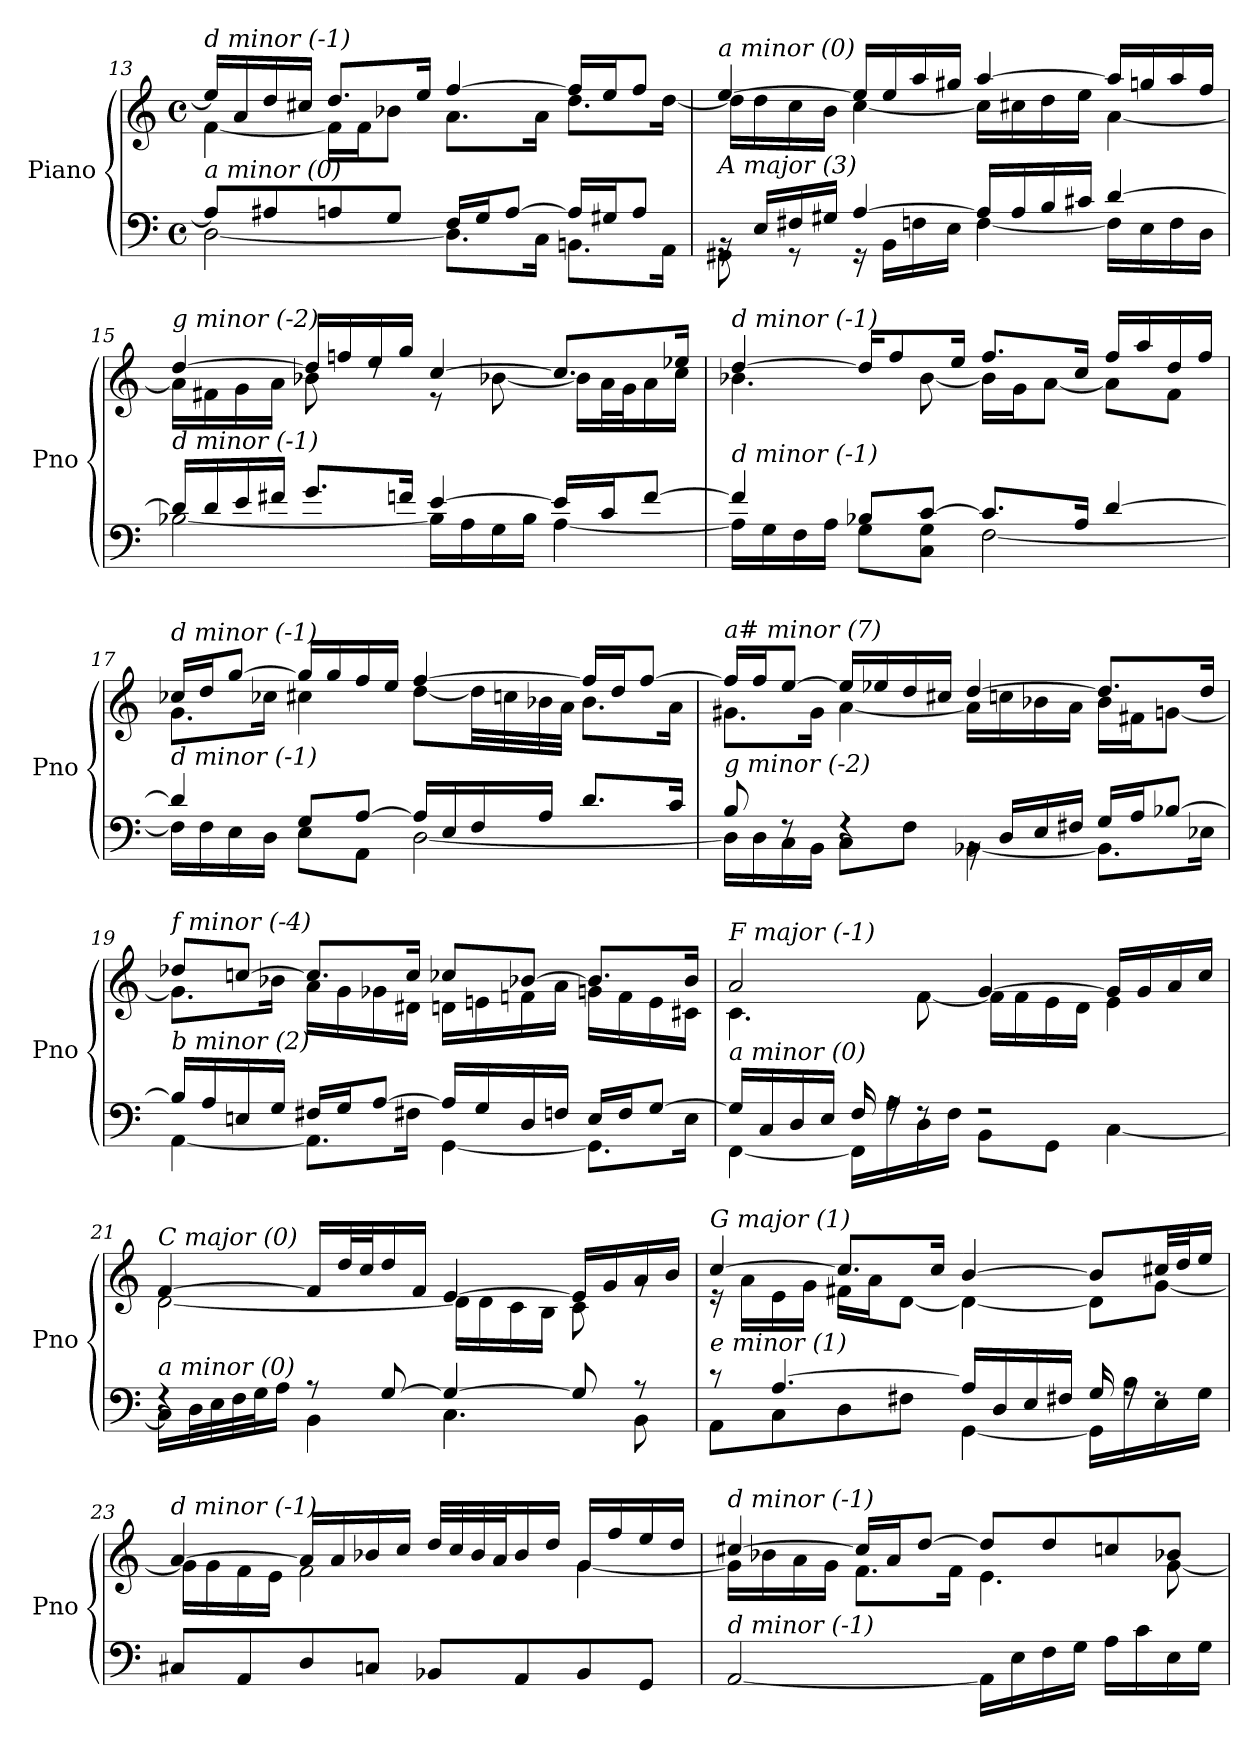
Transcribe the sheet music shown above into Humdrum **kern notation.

**kern	**kern
*part1	*part1
*staff2	*staff1
*I"Piano	*
*I'Pno	*
*clefF4	*clefG2
*k[]	*k[]
*M4/4	*M4/4
*met(c)	*met(c)
=13	=13
*^	*^
!	!	!LO:TX:i:t=d minor (-1)	!
!LO:TX:i:t=a minor (0)	!	!	!
8A/L]	[2D\	16ee/LL]	[4f\
.	.	16a/	.
8A#Xi/	.	16dd/	.
.	.	16cc#X/JJ	.
8A/	.	8.dd/L	16f\LL]
.	.	.	16f\J
8G/J	.	.	8b-X\J
.	.	16ee/Jk	.
16F/LL	8.D\L]	[4ff/	8.a\L
16G/J	.	.	.
[8A/J	.	.	.
.	16C\Jk	.	16a\Jk
16A/LL]	8.BBn\L	16ff/LL]	8.dd\L
16G#X/J	.	16ee/J	.
8A/J	.	8ff/J	.
.	16AA\Jk	.	[16dd\Jk
!!LO:LB:g=z	!!
=14	=14	=14	=14
!	!	!LO:TX:i:t=a minor (0)	!
!LO:TX:i:t=A major (3)	!	!	!
16rBB	8GG#X\	[4ee/	16dd\LL]
16E/LL	.	.	16dd\
16F#Xj/	8r	.	16cc\
16G#X/JJ	.	.	16b\JJ
[4A/	16r	16ee/LL]	[4cc\
.	16BB\LL	16ee/	.
.	16Fn\	16aa/	.
.	16E\JJ	16gg#X/JJ	.
16A/LL]	[4F\	[4aa/	16cc\LL]
16A/	.	.	16cc#X\
16B/	.	.	16dd\
16c#X/JJ	.	.	16ee\JJ
[4d/	16F\LL]	16aa/LL]	[4a\
.	16E\	16ggn/	.
.	16F\	16aa/	.
.	16D\JJ	16ff/JJ	.
=15	=15	=15	=15
!	!	!LO:TX:i:t=g minor (-2)	!
!LO:TX:i:t=d minor (-1)	!	!	!
16d/LL]	[2B-X\	[4dd/	16a\LL]
16d/	.	.	16f#X\
16e/	.	.	16g\
16f#X/JJ	.	.	16a\JJ
8.g/L	.	16dd/LL]	8b-X\
.	.	16ffn/	.
.	.	16ee/	8rdd
16fn/Jk	.	16gg/JJ	.
[4e/	16B-\LL]	[4cc/	8r
.	16A\	.	.
.	16G\	.	[8b-X\
.	16B-\JJ	.	.
16e/LL]	[4A\	8.cc/L]	16b-\LL]
16c/J	.	.	32a\L
.	.	.	32g\J
[8f/J	.	.	16a\
.	.	16ee-X/Jk	16cc\JJ
!!LO:LB:g=z	!!
=16	=16	=16	=16
!	!	!LO:TX:i:t=d minor (-1)	!
!LO:TX:i:t=d minor (-1)	!	!	!
4f/]	16A\LL]	[4dd/	4.b-X\
.	16G\	.	.
.	16F\	.	.
.	16A\JJ	.	.
8B-X/L	8G\L	16dd/KL]	.
.	.	8ff/	.
[8c/J	8C\ 8G\J	.	[8b-\
.	.	16ee/Jk	.
8.c/L]	[2F\	8.ff/L	16b-\LL]
.	.	.	16g\J
.	.	.	[8a\J
16A/Jk	.	16cc/Jk	.
[4d/	.	16ff/LL	8a\L]
.	.	16aa/	.
.	.	16dd/	8f\J
.	.	16ff/JJ	.
=17	=17	=17	=17
!	!	!LO:TX:i:t=d minor (-1)	!
!LO:TX:i:t=d minor (-1)	!	!	!
4d/]	16F\LL]	16cc-Xi/LL	8.g\L
.	16F\	16dd/J	.
.	16E\	[8gg/J	.
.	16D\JJ	.	16cc-Xi\Jk
8G/L	8E\L	16gg/LL]	4cc#X\
.	.	16gg/	.
[8A/J	8AA\J	16ff/	.
.	.	16ee/JJ	.
16A/LL]	[2D\	[4ff/	[8dd\L
16E/	.	.	.
16F/	.	.	32dd\LL]
.	.	.	32ccn\
16A/JJ	.	.	32b-X\
.	.	.	32a\JJJ
8.d/L	.	16ff/LL]	8.b-\L
.	.	16dd/J	.
.	.	[8ff/J	.
16c/Jk	.	.	16a\Jk
!!LO:LB:g=z	!!
=18	=18	=18	=18
!	!	!LO:TX:i:t=a# minor (7)	!
!LO:TX:i:t=g minor (-2)	!	!	!
8B/	16D\LL]	16ff/LL]	8.g#X\L
.	16D\	16ff/J	.
8rF	16C\	[8ee/J	.
.	16BB\JJ	.	16g#\Jk
4rF	8C\L	16ee/LL]	[4a\
.	.	16ee-X/	.
.	8F\J	16dd/	.
.	.	16cc#X/JJ	.
16rBB	[4BB-X\	[4dd/	16a\LL]
16D/LL	.	.	16ccn\
16E/	.	.	16b-X\
16F#X/JJ	.	.	16a\JJ
16G/LL	8.BB-\L]	8.dd/L]	16b-\LL
16A/J	.	.	16f#X\J
[8B-X/J	.	.	[8gn\J
.	16E-X\Jk	16dd/Jk	.
=19	=19	=19	=19
!	!	!LO:TX:i:t=f minor (-4)	!
!LO:TX:i:t=b minor (2)	!	!	!
16B-/LL]	[4AA\	8dd-Xi/L	8.g\L]
16A/	.	.	.
16En/	.	[8ccn/J	.
16G/JJ	.	.	16b-X\Jk
16F#X/LL	8.AA\L]	8.cc/L]	16a\LL
16G/J	.	.	16g\
[8A/J	.	.	16g-Xi\
.	16F#X\Jk	16cc/Jk	16d#Xi\JJ
16A/LL]	[4GG\	8cc-Xi/L	16d\LL
16G/	.	.	16en\
16D/	.	[8b-X/J	16fn\
16Fn/JJ	.	.	16a\JJ
16E/LL	8.GG\L]	8.b-/L]	16g\LL
16F/J	.	.	16f\
[8G/J	.	.	16e\
.	16E\Jk	16b-/Jk	16c#Xi\JJ
!!LO:LB:g=z	!!
=20	=20	=20	=20
!	!	!LO:TX:i:t=F major (-1)	!
!LO:TX:i:t=a minor (0)	!	!	!
16G/LL]	[4FF\	2a/	4.c\
16C/	.	.	.
16D/	.	.	.
16E/JJ	.	.	.
16F/	16FF\LL]	.	.
16rA	16A\	.	.
8rF	16D\	.	[8f\
.	16F\JJ	.	.
2r	8BB\L	[4g/	16f\LL]
.	.	.	16f\
.	8GG\J	.	16e\
.	.	.	16d\JJ
.	[4C\	16g/LL]	4e\
.	.	16g/	.
.	.	16a/	.
.	.	16cc/JJ	.
=21	=21	=21	=21
!	!	!LO:TX:i:t=C major (0)	!
!LO:TX:i:t=a minor (0)	!	!	!
4rF	16C\LL]	[4f/	[2d\
.	32D\L	.	.
.	32E\	.	.
.	32F\	.	.
.	32G\J	.	.
.	16A\JJ	.	.
8r	4BB\	16f/LL]	.
.	.	32dd/L	.
.	.	32cc/J	.
[8G/	.	16dd/	.
.	.	16f/JJ	.
4G/_	4.C\	[4e/	16d\LL]
.	.	.	16d\
.	.	.	16c\
.	.	.	16B\JJ
8G/]	.	16e/LL]	8c\
.	.	16g/	.
8r	8BB\	16a/	8rg
.	.	16b/JJ	.
!!LO:PB:g=z	!!
=22	=22	=22	=22
!	!	!LO:TX:i:t=G major (1)	!
!LO:TX:i:t=e minor (1)	!	!	!
8r	8AA\L	[4cc/	16r
.	.	.	16a\LL
[4.A/	8C\	.	16e\
.	.	.	16g\JJ
.	8D\	8.cc/L]	16f#X\LL
.	.	.	16a\J
.	8F#X\J	.	[8d\J
.	.	16cc/Jk	.
16A/LL]	[4GG\	[4b/	4d\_
16D/	.	.	.
16E/	.	.	.
16F#X/JJ	.	.	.
16G/	16GG\LL]	8b/L]	8d\L]
16rA	16B\	.	.
8rF	16E\	32cc#X/LL	[8g\J
.	.	32dd/J	.
.	16G\JJ	16ee/JJ	.
=23	=23	=23	=23
!	!	!LO:TX:i:t=d minor (-1)	!
!LO:TX:i:t=d minor (-1)	!	!	!
*v	*v	*	*
8C#X/L	[4a/	16g\LL]
.	.	16g\
8AA/	.	16f\
.	.	16e\JJ
8D/	16a/LL]	2f\
.	16a/	.
8Cn/J	16b-X/	.
.	16cc/JJ	.
8BB-X/L	32dd/LLL	.
.	32cc/	.
.	32b-/	.
.	32a/J	.
8AA/	16b-/	.
.	16dd/JJ	.
8BB-/	16g/LL	[4g\
.	16ff/	.
8GG/J	16ee/	.
.	16dd/JJ	.
!!LO:LB:g=z	!!
=24	=24	=24
!	!LO:TX:i:t=d minor (-1)	!
!LO:TX:i:t=d minor (-1)	!	!
[2AA/	[4cc#X/	16g\LL]
.	.	16b-X\
.	.	16a\
.	.	16g\JJ
.	16cc#/LL]	8.f\L
.	16a/J	.
.	[8dd/J	.
.	.	16f\Jk
16AA\LL]	8dd/L]	4.e\
16E\	.	.
16F\	8dd/	.
16G\JJ	.	.
16A\LL	8ccn/	.
16c\	.	.
16E\	8b-X/J	[8g\
16G\JJ	.	.
*	*v	*v
=	=
*-	*-
